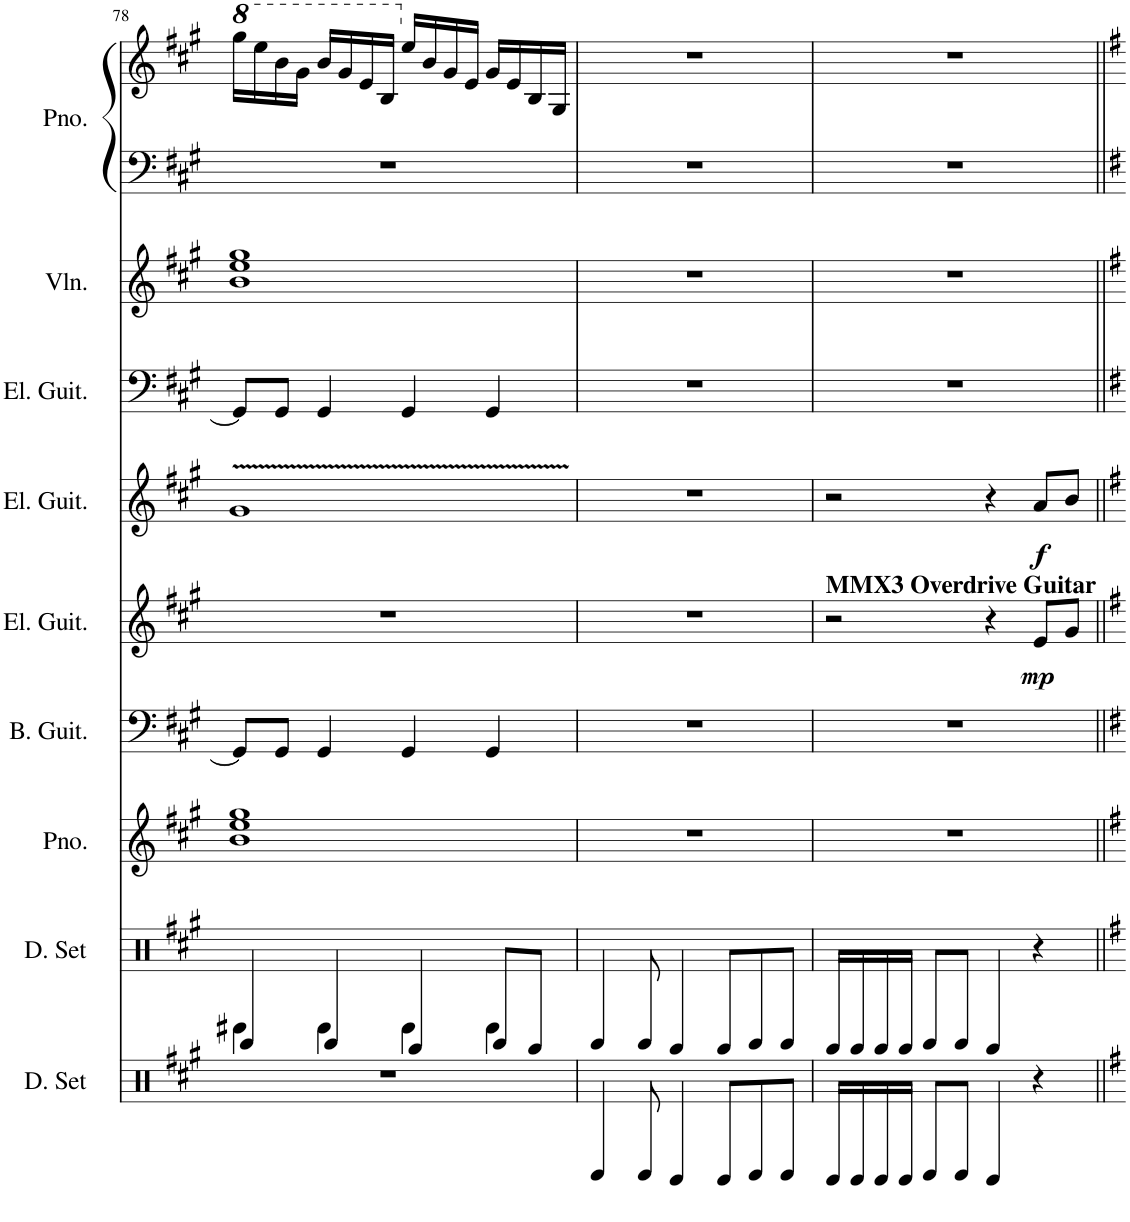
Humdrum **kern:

**kern	**kern	**kern	**kern	**kern	**dynam	**kern	**dynam	**kern	**kern	**kern	**kern
*part9	*part8	*part7	*part6	*part5	*part5	*part4	*part4	*part3	*part2	*part1	*part1
*staff10	*staff9	*staff8	*staff7	*staff6	*staff6	*staff5	*staff5	*staff4	*staff3	*staff2	*staff1
*I"ドラムセット	*I"ドラムセット	*I"ピアノ	*I"ベース	*I"エレキギター	*	*I"エレキギター	*	*I"エレキギター	*I"ヴァイオリン	*I"ピアノ	*
!!LO:PB:g=z
*clefX	*clefX	*clefG2	*clefF4	*clefG2	*	*clefG2	*	*clefF4	*clefG2	*clefF4	*clefG2
*k[f#c#g#]	*k[f#c#g#]	*k[f#c#g#]	*k[f#c#g#]	*k[f#c#g#]	*	*k[f#c#g#]	*	*k[f#c#g#]	*k[f#c#g#]	*k[f#c#g#]	*k[f#c#g#]
*M4/4	*M4/4	*M4/4	*M4/4	*M4/4	*	*M4/4	*	*M4/4	*M4/4	*M4/4	*M4/4
=78	=78	=78	=78	=78	=78	=78	=78	=78	=78	=78	=78
*	*^	*	*	*	*	*	*	*	*	*	*
*	*	*	*	*	*	*	*	*	*	*	*	*8va
1r	4EE/	4AA#X\	1b 1ee 1gg#	8GG#/L]	1r	.	1g#	.	8GG#/L]	1b 1ee 1gg#	1r	16ggg#\LL
.	.	.	.	.	.	.	.	.	.	.	.	16eee\
.	.	.	.	8GG#/J	.	.	.	.	8GG#/J	.	.	16bb\
.	.	.	.	.	.	.	.	.	.	.	.	16gg#\JJ
.	4EE/	4AA\	.	4GG#/	.	.	.	.	4GG#/	.	.	16bb/LL
.	.	.	.	.	.	.	.	.	.	.	.	16gg#/
.	.	.	.	.	.	.	.	.	.	.	.	16ee/
.	.	.	.	.	.	.	.	.	.	.	.	16b/JJ
*	*	*	*	*	*	*	*	*	*	*	*	*X8va
.	4DD/	4AA\	.	4GG#/	.	.	.	.	4GG#/	.	.	16ee/LL
.	.	.	.	.	.	.	.	.	.	.	.	16b/
.	.	.	.	.	.	.	.	.	.	.	.	16g#/
.	.	.	.	.	.	.	.	.	.	.	.	16e/JJ
.	8EE/L	4AA\	.	4GG#/	.	.	.	.	4GG#/	.	.	16g#/LL
.	.	.	.	.	.	.	.	.	.	.	.	16e/
.	8DD/J	.	.	.	.	.	.	.	.	.	.	16B/
.	.	.	.	.	.	.	.	.	.	.	.	16G#/JJ
*	*v	*v	*	*	*	*	*	*	*	*	*	*
=79	=79	=79	=79	=79	=79	=79	=79	=79	=79	=79	=79
4EE/	4EE/	1r	1r	1r	.	1r	.	1r	1r	1r	1r
8EE/	8EE/	.	.	.	.	.	.	.	.	.	.
4DD/	4DD/	.	.	.	.	.	.	.	.	.	.
8DD/L	8DD/L	.	.	.	.	.	.	.	.	.	.
8EE/	8EE/	.	.	.	.	.	.	.	.	.	.
8EE/J	8EE/J	.	.	.	.	.	.	.	.	.	.
=80	=80	=80	=80	=80	=80	=80	=80	=80	=80	=80	=80
!	!	!	!	!LO:TX:a:B:t=MMX3 Overdrive Guitar	!	!	!	!	!	!	!
16DD/LL	16DD/LL	1r	1r	2r	.	2r	.	1r	1r	1r	1r
16DD/	16DD/	.	.	.	.	.	.	.	.	.	.
16DD/	16DD/	.	.	.	.	.	.	.	.	.	.
16DD/JJ	16DD/JJ	.	.	.	.	.	.	.	.	.	.
8EE/L	8EE/L	.	.	.	.	.	.	.	.	.	.
8EE/J	8EE/J	.	.	.	.	.	.	.	.	.	.
4DD/	4DD/	.	.	4r	.	4r	.	.	.	.	.
!	!	!	!	!	!LO:DY:b	!	!LO:DY:b	!	!	!	!
4r	4r	.	.	8e/L	mp	8a/L	f	.	.	.	.
.	.	.	.	8g#/J	.	8b/J	.	.	.	.	.
=||	=||	=||	=||	=||	=||	=||	=||	=||	=||	=||	=||
*-	*-	*-	*-	*-	*-	*-	*-	*-	*-	*-	*-
